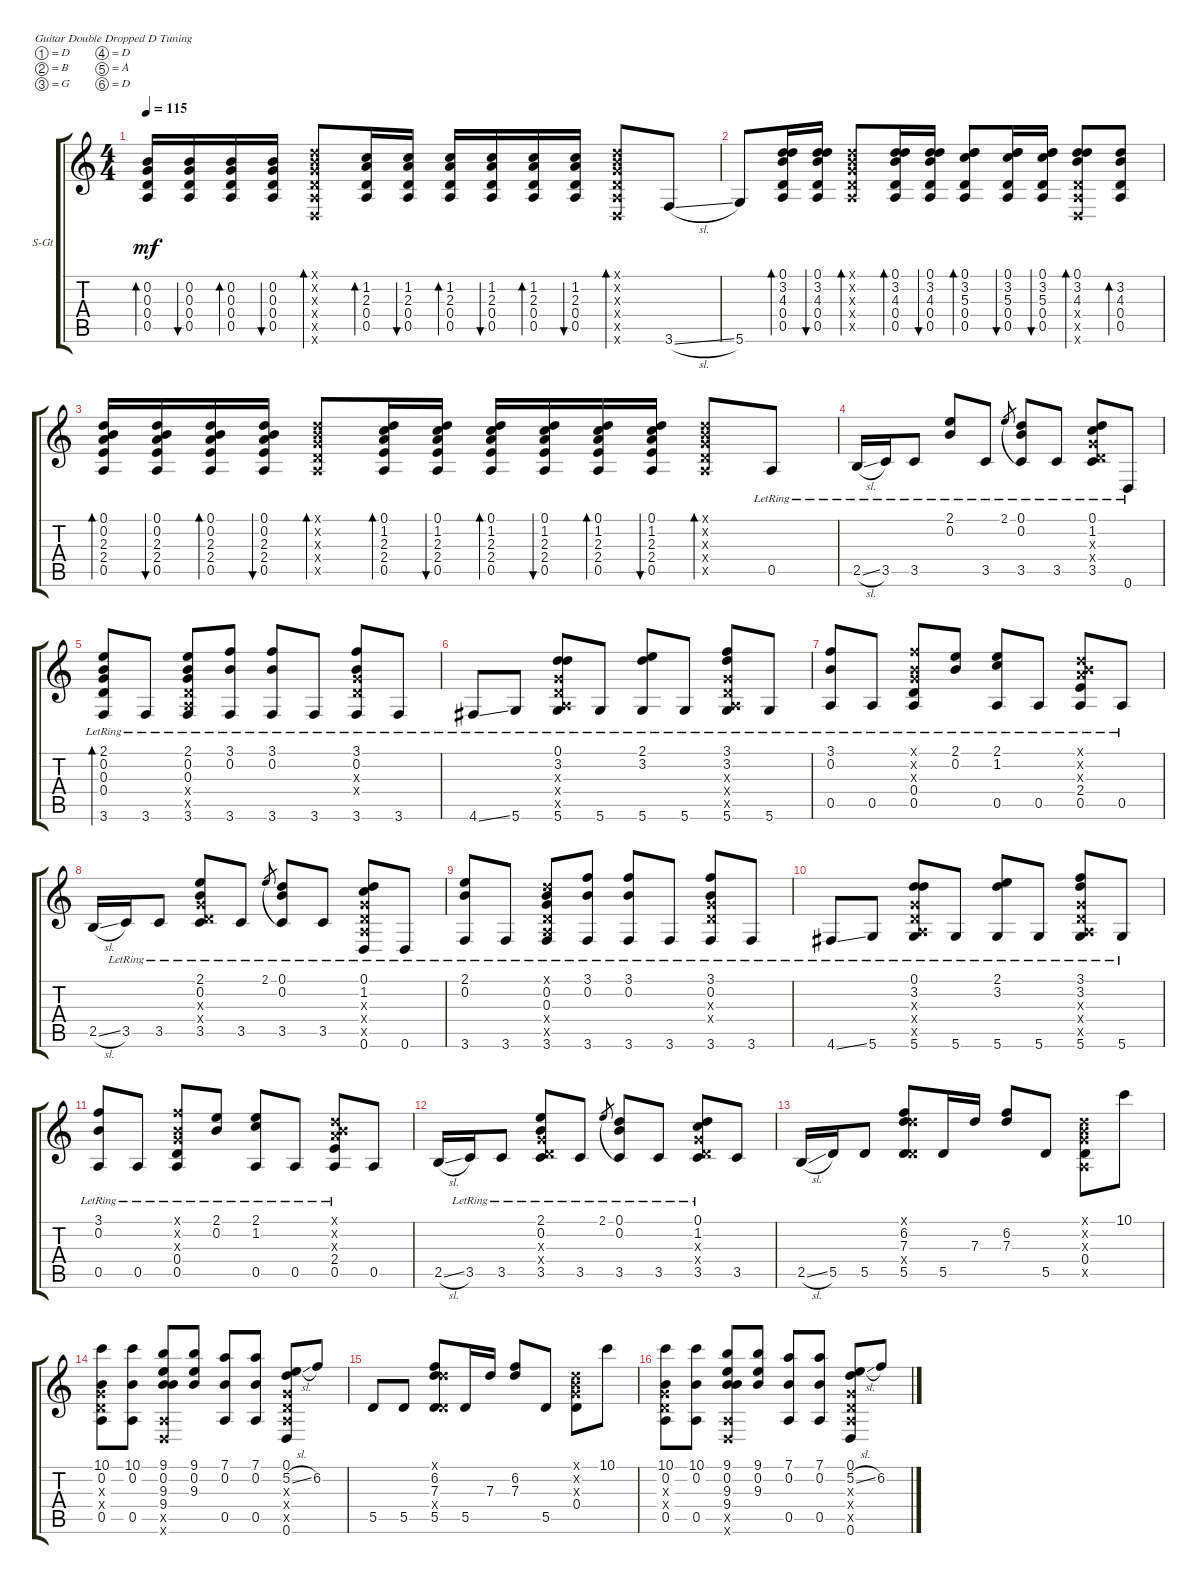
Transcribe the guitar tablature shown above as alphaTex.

\defaultSystemsLayout 4
\bracketExtendMode groupsimilarinstruments
\firstSystemTrackNameOrientation horizontal
\otherSystemsTrackNameOrientation horizontal
\track ("Steel Guitar" "S-Gt") {instrument acousticguitarsteel}
\staff {score tabs}
\tuning (D4 B3 G3 D3 A2 D2)
\ts (4 4)
\tempo 115
\clef g2
\ks c
(0.4 0.3 0.2 0.5).16{bd 30 dy mf} (0.4 0.3 0.2 0.5).16{bu 30} (0.4 0.3 0.2 0.5).16{bd 30} (0.4 0.3 0.2 0.5).16{bu 30} (0.1{x} 0.2{x} 0.3{x} 0.4{x} 0.5{x} 0.6{x}).8{bd 30} (1.2 2.3 0.4 0.5).16{bd 30} (1.2 2.3 0.4 0.5).16{bu 30} (1.2 2.3 0.4 0.5).16{bd 30} (1.2 2.3 0.4 0.5).16{bu 30} (1.2 2.3 0.4 0.5).16{bd 30} (1.2 2.3 0.4 0.5).16{bu 30} (0.6{x} 0.5{x} 0.4{x} 0.3{x} 0.2{x} 0.1{x}).8{bd 30} 3.6{sl}.8 |
5.6.8 (3.2 4.3 0.1 0.4 0.5).16{bd 30} (3.2 4.3 0.1 0.5 0.4).16{bu 30} (0.1{x} 0.2{x} 0.3{x} 0.5{x} 0.4{x}).8{bd 30} (3.2 4.3 0.1 0.4 0.5).16{bd 30} (3.2 4.3 0.1 0.4 0.5).16{bu 30} (3.2 0.1 5.3 0.5 0.4).8{bd 30} (3.2 5.3 0.1 0.4 0.5).16{bu 30} (3.2 5.3 0.1 0.4 0.5).16{bu 30} (3.2 4.3 0.1 0.4{x} 0.6{x} 0.5{x}).8{bd 30} (3.2 4.3 0.4 0.5).8{bd 30} |
(0.5 2.4 2.3 0.2 0.1).16{bd 30} (0.5 2.4 2.3 0.2 0.1).16{bu 30} (0.5 2.4 2.3 0.2 0.1).16{bd 30} (0.5 2.4 2.3 0.2 0.1).16{bu 30} (0.1{x} 0.2{x} 0.3{x} 0.4{x} 0.5{x}).8{bd 30} (0.1 1.2 2.3 2.4 0.5).16{bd 30} (0.1 1.2 2.3 2.4 0.5).16{bu 30} (0.1 1.2 2.3 2.4 0.5).16{bd 30} (0.1 1.2 2.3 2.4 0.5).16{bu 30} (0.1 1.2 2.3 2.4 0.5).16{bd 30} (0.1 1.2 2.3 2.4 0.5).16{bu 30} (0.5{x} 0.4{x} 0.3{x} 0.2{x} 0.1{x}).8{bd 30} 0.5{lr}.8 |
2.5{sl lr}.16 3.5{lr}.16 3.5{lr}.8 (2.1{lr} 0.2{lr}).8 3.5{lr}.8 2.1{lr}.8{gr legatoorigin} (0.1{lr} 3.5{lr} 0.2{lr}).8 3.5{lr}.8 (1.2{lr} 0.1 0.3{x} 0.4{x} 3.5).8 0.6{lr}.8 |
(3.6{lr} 2.1{lr} 0.2{lr} 0.3{lr} 0.4{lr}).8{bd 119} 3.6{lr}.8 (0.3 0.2{lr} 2.1{lr} 0.4{x} 0.5{x} 3.6).8 (3.1{lr} 0.2{lr} 3.6{lr}).8 (3.1{lr} 0.2{lr} 3.6{lr}).8 3.6{lr}.8 (3.1{lr} 0.2{lr} 0.4{x} 0.3{x} 3.6{lr}).8 3.6{lr}.8 |
4.6{ss lr}.8 5.6{lr}.8 (3.2{lr} 0.1{lr} 5.6 0.5{x} 0.4{x} 0.3{x}).8 5.6{lr}.8 (2.1{lr} 3.2{lr} 5.6{lr}).8 5.6{lr}.8 (3.2{lr} 3.1{lr} 5.6{lr} 0.5{x} 0.4{x} 0.3{x}).8 5.6{lr}.8 |
(0.5{lr} 0.2{lr} 3.1{lr}).8 0.5{lr}.8 (0.5{lr} 0.2{x} 3.1{x} 0.4 0.3{x}).8 (2.1{lr} 0.2{lr}).8 (1.2{lr} 2.1{lr} 0.5{lr}).8 0.5{lr}.8 (2.3{x} 0.5{lr} 2.4 0.2{x} 0.1{x}).8 0.5{lr}.8 |
2.5{sl}.16 3.5{lr}.16 3.5{lr}.8 (0.2{lr} 2.1{lr} 0.3{x} 3.5{lr} 0.4{x}).8 3.5{lr}.8 2.1{lr}.8{gr legatoorigin} (0.1{lr} 3.5{lr} 0.2{lr}).8 3.5{lr}.8 (1.2{lr} 0.1 0.4{x} 0.3{x} 0.6 0.5{x}).8 0.6{lr}.8 |
(3.6{lr} 2.1{lr} 0.2{lr}).8 3.6{lr}.8 (0.3 0.2{lr} 0.4{x} 0.5{x} 3.6 0.1{x}).8 (3.1{lr} 0.2{lr} 3.6{lr}).8 (3.1{lr} 0.2{lr} 3.6{lr}).8 3.6{lr}.8 (3.1{lr} 0.2{lr} 0.4{x} 0.3{x} 3.6{lr}).8 3.6{lr}.8 |
4.6{ss lr}.8 5.6{lr}.8 (3.2{lr} 0.1{lr} 5.6 0.5{x} 0.4{x} 0.3{x}).8 5.6{lr}.8 (2.1{lr} 3.2{lr} 5.6{lr}).8 5.6{lr}.8 (3.2{lr} 3.1{lr} 5.6{lr} 0.5{x} 0.4{x} 0.3{x}).8 5.6{lr}.8 |
(0.5{lr} 0.2{lr} 3.1{lr}).8 0.5{lr}.8 (0.5{lr} 0.2{x} 3.1{x} 0.4 0.3{x}).8 (2.1{lr} 0.2{lr}).8 (1.2{lr} 2.1{lr} 0.5{lr}).8 0.5{lr}.8 (2.3{x} 0.5{lr} 2.4 0.2{x} 0.1{x}).8 0.5.8 |
2.5{sl}.16 3.5{lr}.16 3.5{lr}.8 (0.2{lr} 2.1{lr} 0.3{x} 3.5{lr} 0.4{x}).8 3.5{lr}.8 2.1{lr}.8{gr legatoorigin} (0.1{lr} 3.5{lr} 0.2{lr}).8 3.5{lr}.8 (1.2{lr} 0.1 0.4{x} 0.3{x} 3.5).8 3.5.8 |
2.5{sl}.16 5.5.16 5.5.8 (5.5 7.3 6.2 0.4{x} 0.1{x}).8 5.5.16 7.3.16 (6.2 7.3).8 5.5.8 (0.4 0.3{x} 0.2{x} 0.5{x} 0.1{x}).8 10.1.8 |
(10.1 0.2 0.5 0.4{x} 0.3{x}).8 (10.1 0.2 0.5).8 (9.3 9.1 9.4 0.5{x} 0.6{x} 0.2).8 (9.3 9.1 0.2).8 (7.1 0.5 0.2).8 (7.1 0.5 0.2).8 (5.2{sl} 0.1 0.3{x} 0.4{x} 0.5{x} 0.6).8 6.2.8 |
5.5.8 5.5.8 (5.5 7.3 6.2 0.4{x} 0.1{x}).8 5.5.16 7.3.16 (6.2 7.3).8 5.5.8 (0.4 0.3{x} 0.2{x} 0.1{x}).8 10.1.8 |
(10.1 0.2 0.5 0.4{x} 0.3{x}).8 (10.1 0.2 0.5).8 (9.3 9.1 9.4 0.5{x} 0.6{x} 0.2).8 (9.3 9.1 0.2).8 (7.1 0.5 0.2).8 (7.1 0.5 0.2).8 (5.2{sl} 0.1 0.3{x} 0.4{x} 0.5{x} 0.6).8 6.2.8
